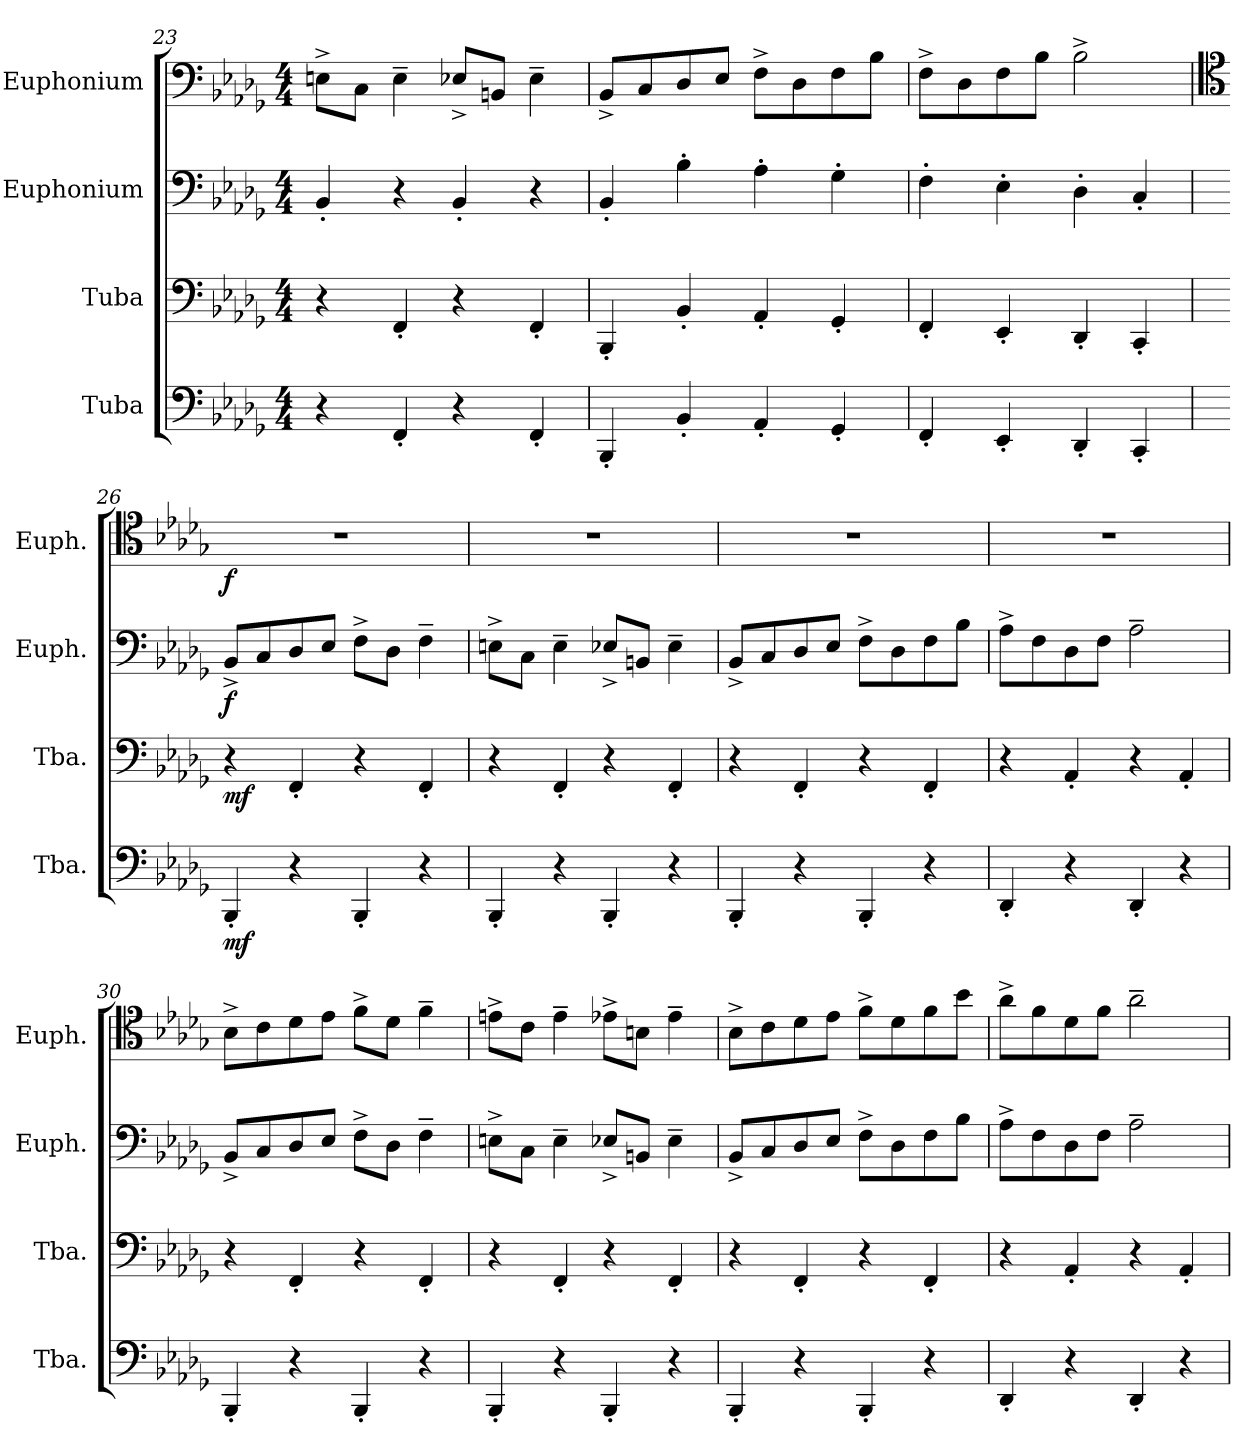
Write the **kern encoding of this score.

**kern	**dynam	**kern	**dynam	**kern	**dynam	**kern	**dynam
*part4	*part4	*part3	*part3	*part2	*part2	*part1	*part1
*staff4	*staff4	*staff3	*staff3	*staff2	*staff2	*staff1	*staff1
*I"Tuba	*	*I"Tuba	*	*I"Euphonium	*	*I"Euphonium	*
*I'Tba.	*	*I'Tba.	*	*I'Euph.	*	*I'Euph.	*
*clefF4	*	*clefF4	*	*clefF4	*	*clefF4	*
*k[b-e-a-d-g-]	*	*k[b-e-a-d-g-]	*	*k[b-e-a-d-g-]	*	*k[b-e-a-d-g-]	*
*M4/4	*	*M4/4	*	*M4/4	*	*M4/4	*
=23	=23	=23	=23	=23	=23	=23	=23
4r	.	4r	.	4BB-'/	.	8En^\L	.
.	.	.	.	.	.	8C\J	.
4FF'/	.	4FF'/	.	4r	.	4E~\	.
4r	.	4r	.	4BB-'/	.	8E-X^/L	.
.	.	.	.	.	.	8BBn/J	.
4FF'/	.	4FF'/	.	4r	.	4E-~\	.
=24	=24	=24	=24	=24	=24	=24	=24
4BBB-'/	.	4BBB-'/	.	4BB-'/	.	8BB-^/L	.
.	.	.	.	.	.	8C/	.
4BB-'/	.	4BB-'/	.	4B-'\	.	8D-/	.
.	.	.	.	.	.	8E-/J	.
4AA-'/	.	4AA-'/	.	4A-'\	.	8F^\L	.
.	.	.	.	.	.	8D-\	.
4GG-'/	.	4GG-'/	.	4G-'\	.	8F\	.
.	.	.	.	.	.	8B-\J	.
=25	=25	=25	=25	=25	=25	=25	=25
4FF'/	.	4FF'/	.	4F'\	.	8F^\L	.
.	.	.	.	.	.	8D-\	.
4EE-'/	.	4EE-'/	.	4E-'\	.	8F\	.
.	.	.	.	.	.	8B-\J	.
4DD-'/	.	4DD-'/	.	4D-'\	.	2B-^\	.
4CC'/	.	4CC'/	.	4C'/	.	.	.
!!LO:PB:g=z
=26	=26	=26	=26	=26	=26	=26	=26
!!LO:REH:place=s1:a:B:fs=14:t=B
*	*	*	*	*	*	*clefC4	*
*	*	*	*	*	*	*MM115	*
!	!LO:DY:b	!	!LO:DY:b	!	!LO:DY:b	!	!LO:DY:b
4BBB-'/	mf	4r	mf	8BB-^/L	f	1r	f
.	.	.	.	8C/	.	.	.
4r	.	4FF'/	.	8D-/	.	.	.
.	.	.	.	8E-/J	.	.	.
4BBB-'/	.	4r	.	8F^\L	.	.	.
.	.	.	.	8D-\J	.	.	.
4r	.	4FF'/	.	4F~\	.	.	.
=27	=27	=27	=27	=27	=27	=27	=27
4BBB-'/	.	4r	.	8En^\L	.	1r	.
.	.	.	.	8C\J	.	.	.
4r	.	4FF'/	.	4E~\	.	.	.
4BBB-'/	.	4r	.	8E-X^/L	.	.	.
.	.	.	.	8BBn/J	.	.	.
4r	.	4FF'/	.	4E-~\	.	.	.
=28	=28	=28	=28	=28	=28	=28	=28
4BBB-'/	.	4r	.	8BB-^/L	.	1r	.
.	.	.	.	8C/	.	.	.
4r	.	4FF'/	.	8D-/	.	.	.
.	.	.	.	8E-/J	.	.	.
4BBB-'/	.	4r	.	8F^\L	.	.	.
.	.	.	.	8D-\	.	.	.
4r	.	4FF'/	.	8F\	.	.	.
.	.	.	.	8B-\J	.	.	.
=29	=29	=29	=29	=29	=29	=29	=29
4DD-'/	.	4r	.	8A-^\L	.	1r	.
.	.	.	.	8F\	.	.	.
4r	.	4AA-'/	.	8D-\	.	.	.
.	.	.	.	8F\J	.	.	.
4DD-'/	.	4r	.	2A-~\	.	.	.
4r	.	4AA-'/	.	.	.	.	.
=30	=30	=30	=30	=30	=30	=30	=30
4BBB-'/	.	4r	.	8BB-^/L	.	8B-^\L	.
.	.	.	.	8C/	.	8c\	.
4r	.	4FF'/	.	8D-/	.	8d-\	.
.	.	.	.	8E-/J	.	8e-\J	.
4BBB-'/	.	4r	.	8F^\L	.	8f^\L	.
.	.	.	.	8D-\J	.	8d-\J	.
4r	.	4FF'/	.	4F~\	.	4f~\	.
!!LO:LB:g=z
=31	=31	=31	=31	=31	=31	=31	=31
4BBB-'/	.	4r	.	8En^\L	.	8en^\L	.
.	.	.	.	8C\J	.	8c\J	.
4r	.	4FF'/	.	4E~\	.	4e~\	.
4BBB-'/	.	4r	.	8E-X^/L	.	8e-X^\L	.
.	.	.	.	8BBn/J	.	8Bn\J	.
4r	.	4FF'/	.	4E-~\	.	4e-~\	.
=32	=32	=32	=32	=32	=32	=32	=32
4BBB-'/	.	4r	.	8BB-^/L	.	8B-^\L	.
.	.	.	.	8C/	.	8c\	.
4r	.	4FF'/	.	8D-/	.	8d-\	.
.	.	.	.	8E-/J	.	8e-\J	.
4BBB-'/	.	4r	.	8F^\L	.	8f^\L	.
.	.	.	.	8D-\	.	8d-\	.
4r	.	4FF'/	.	8F\	.	8f\	.
.	.	.	.	8B-\J	.	8b-\J	.
=33	=33	=33	=33	=33	=33	=33	=33
4DD-'/	.	4r	.	8A-^\L	.	8a-^\L	.
.	.	.	.	8F\	.	8f\	.
4r	.	4AA-'/	.	8D-\	.	8d-\	.
.	.	.	.	8F\J	.	8f\J	.
4DD-'/	.	4r	.	2A-~\	.	2a-~\	.
4r	.	4AA-'/	.	.	.	.	.
=	=	=	=	=	=	=	=
*-	*-	*-	*-	*-	*-	*-	*-
